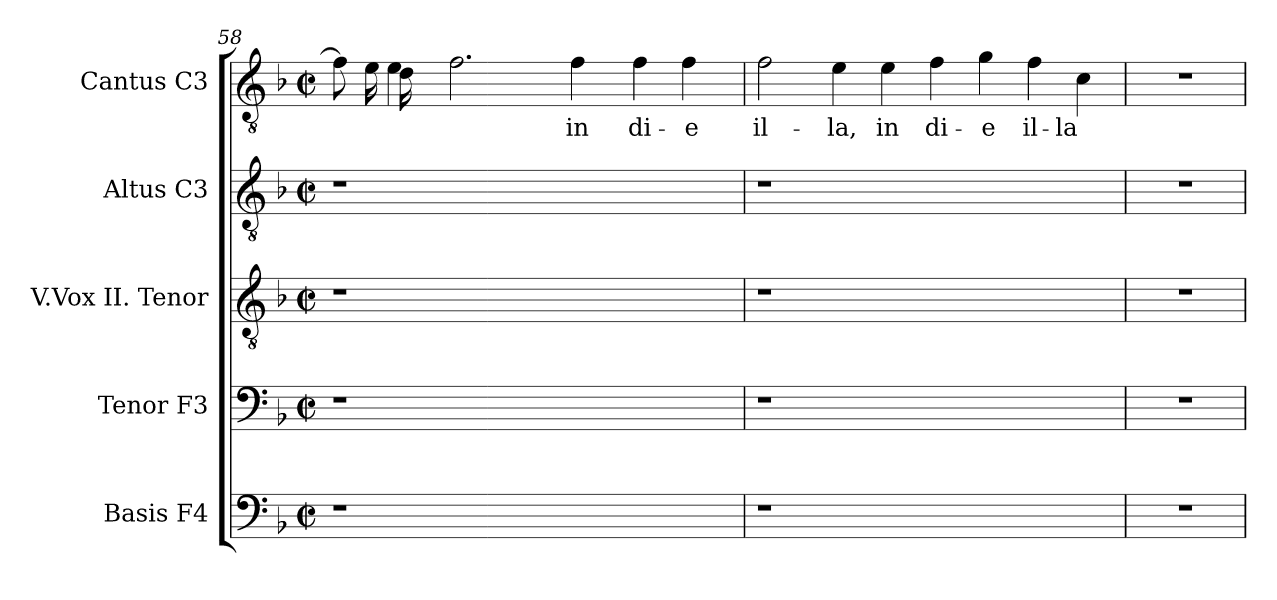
**kern	**kern	**kern	**kern	**kern	**text
*part5	*part4	*part3	*part2	*part1	*part1
*staff5	*staff4	*staff3	*staff2	*staff1	*staff1
*I"Basis  F4	*I"Tenor  F3	*I"V.Vox  II. Tenor	*I"Altus  C3	*I"Cantus  C3	*
*I'B	*I'T	*	*I'A	*I'C	*
*clefF4	*clefF4	*clefGv2	*clefGv2	*clefGv2	*
*k[b-]	*k[b-]	*k[b-]	*k[b-]	*k[b-]	*
*F:	*F:	*F:	*F:	*F:	*
*M2/2	*M2/2	*M2/2	*M2/2	*M2/2	*
*met(c|)	*met(c|)	*met(c|)	*met(c|)	*met(c|)	*
=58	=58	=58	=58	=58	=58
!	!	!	!	!	!LO:LY:b:cj
*	*	*	*	*^	*
1r	1r	1r	1r	8f\L]	8.ryy	--
!	!	!	!	!	!	!LO:LY:b:cj
.	.	.	.	16e\	.	--
!	!	!	!	!	!	!LO:LY:b:cj
.	.	.	.	4e\	16d\	--
.	.	.	.	.	1ryy	.
.	.	.	.	2.f\	.	.
2...ryy	2...ryy	2...ryy	2...ryy	.	.	.
!	!	!	!	!	!	!LO:LY:b:cj
.	.	.	.	4f\	.	-in
.	.	.	.	.	2ryy	.
!	!	!	!	!	!	!LO:LY:b:cj
.	.	.	.	4f\	.	di-
!	!	!	!	!	!	!LO:LY:b:cj
.	.	.	.	4f\	.	-e
.	.	.	.	.	8.ryy	.
=59	=59	=59	=59	=59	=59	=59
!	!	!	!	!	!	!LO:LY:b:cj
*	*	*	*	*v	*v	*
1r	1r	1r	1r	2f\	il-
!	!	!	!	!	!LO:LY:b:cj
.	.	.	.	4e\	-la,
!	!	!	!	!	!LO:LY:b:cj
.	.	.	.	4e\	in
!	!	!	!	!	!LO:LY:b:cj
1ryy	1ryy	1ryy	1ryy	4f\	di-
!	!	!	!	!	!LO:LY:b:cj
.	.	.	.	4g\	-e
!	!	!	!	!	!LO:LY:b:cj
.	.	.	.	4f\	il-
!	!	!	!	!	!LO:LY:b:cj
.	.	.	.	4c\	-la
=60	=60	=60	=60	=60	=60
1r	1r	1r	1r	1r	.
=	=	=	=	=	=
*-	*-	*-	*-	*-	*-
